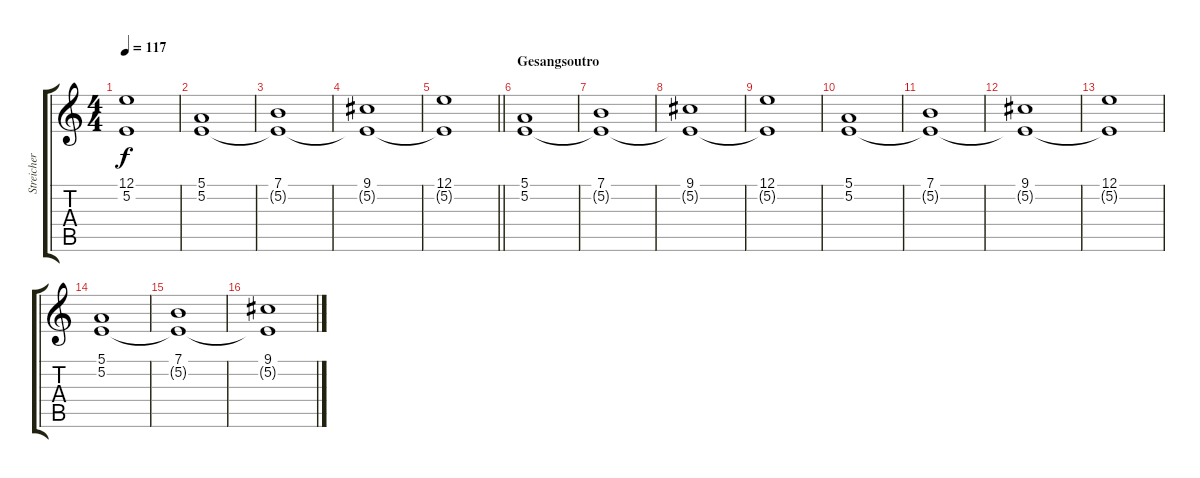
\track ("Streicher" "Streicher") {instrument stringensemble2}
\staff {score tabs}
\tuning (E4 B3 G3 D3 A2 E2) {hide}
\ts (4 4)
\tempo 117
\clef g2
\ks c
(12.1 5.2{t}).1{dy f} |
(5.1 5.2).1 |
(7.1 5.2{t}).1 |
(9.1 5.2{t}).1 |
\barLineRight lightlight
(12.1 5.2{t}).1 |
\section ("" "Gesangsoutro")
(5.1 5.2).1 |
(7.1 5.2{t}).1 |
(9.1 5.2{t}).1 |
(12.1 5.2{t}).1 |
(5.1 5.2).1 |
(7.1 5.2{t}).1 |
(9.1 5.2{t}).1 |
(12.1 5.2{t}).1 |
(5.1 5.2).1 |
(7.1 5.2{t}).1 |
(9.1 5.2{t}).1
